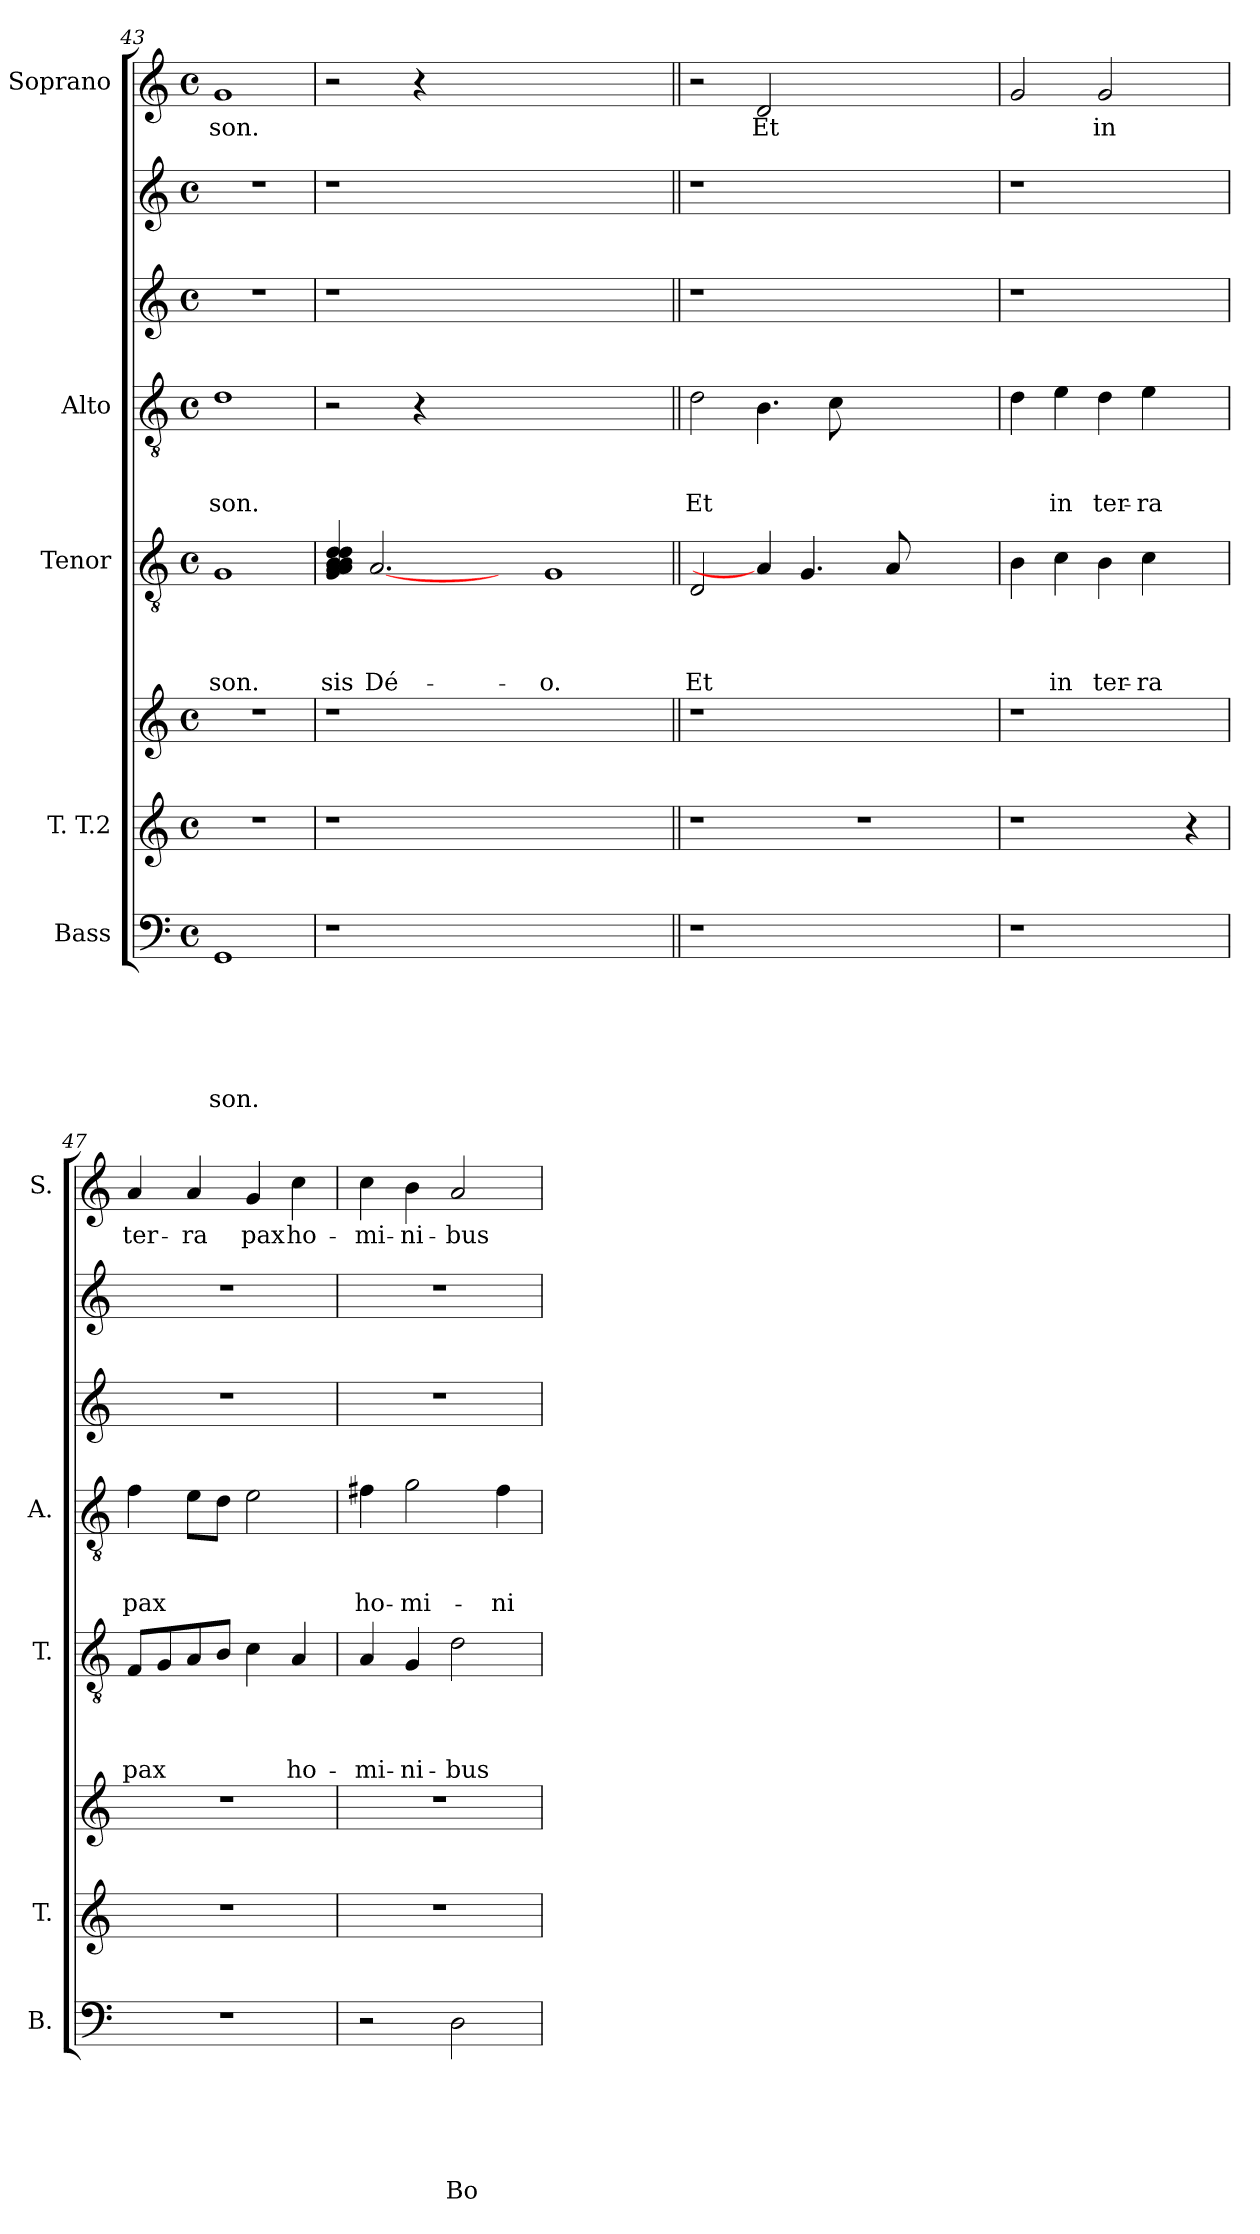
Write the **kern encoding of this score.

**kern	**text	**text	**text	**text	**text	**text	**kern	**kern	**kern	**text	**text	**text	**text	**kern	**text	**text	**text	**kern	**kern	**kern	**text
*part7	*part7	*part7	*part7	*part7	*part7	*part7	*part6	*part6	*part5	*part5	*part5	*part5	*part5	*part4	*part4	*part4	*part4	*part3	*part2	*part1	*part1
*staff8	*staff8	*staff8	*staff8	*staff8	*staff8	*staff8	*staff7	*staff6	*staff5	*staff5	*staff5	*staff5	*staff5	*staff4	*staff4	*staff4	*staff4	*staff3	*staff2	*staff1	*staff1
*I"Bass	*	*	*	*	*	*	*I"T. T.2	*	*I"Tenor	*	*	*	*	*I"Alto	*	*	*	*	*	*I"Soprano	*
*I'B.	*	*	*	*	*	*	*I'T.	*	*I'T.	*	*	*	*	*I'A.	*	*	*	*	*	*I'S.	*
*clefF4	*	*	*	*	*	*	*clefG2	*clefG2	*clefGv2	*	*	*	*	*clefGv2	*	*	*	*clefG2	*clefG2	*clefG2	*
*k[]	*	*	*	*	*	*	*k[]	*k[]	*k[]	*	*	*	*	*k[]	*	*	*	*k[]	*k[]	*k[]	*
*C:	*	*	*	*	*	*	*C:	*C:	*C:	*	*	*	*	*C:	*	*	*	*C:	*C:	*C:	*
*M4/4	*	*	*	*	*	*	*M4/4	*M4/4	*M4/4	*	*	*	*	*M4/4	*	*	*	*M4/4	*M4/4	*M4/4	*
*met(c)	*	*	*	*	*	*	*met(c)	*met(c)	*met(c)	*	*	*	*	*met(c)	*	*	*	*met(c)	*met(c)	*met(c)	*
=43	=43	=43	=43	=43	=43	=43	=43	=43	=43	=43	=43	=43	=43	=43	=43	=43	=43	=43	=43	=43	=43
!	!	!	!	!	!	!LO:LY:b	!	!	!	!	!	!	!LO:LY:b	!	!	!	!LO:LY:b	!	!	!	!LO:LY:b
1GG	.	.	.	.	.	-son.	1r	1r	1G	.	.	.	-son.	1d	.	.	-son.	1r	1r	1g	-son.
!!LO:PB:g=z
=44!	=44!	=44!	=44!	=44!	=44!	=44!	=44!	=44!	=44!	=44!	=44!	=44!	=44!	=44!	=44!	=44!	=44!	=44!	=44!	=44!	=44!
!	!	!	!	!	!	!	!	!	!	!	!	!	!LO:LY:b	!	!	!	!	!	!	!	!
1r	.	.	.	.	.	.	1r	1r	4G/ 4A/ 4A/ 4B/ 4B/ 4d/ 4d/	.	.	.	-sis	2r	.	.	.	1r	1r	2r	.
!	!	!	!	!	!	!	!	!	!	!	!	!	!LO:LY:b	!	!	!	!	!	!	!	!
.	.	.	.	.	.	.	.	.	[2.A	.	.	.	Dé-	.	.	.	.	.	.	.	.
.	.	.	.	.	.	.	.	.	.	.	.	.	.	4r	.	.	.	.	.	4r	.
.	.	.	.	.	.	.	.	.	.	.	.	.	.	1.ryy	.	.	.	.	.	1.ryy	.
1ryy	.	.	.	.	.	.	1ryy	1ryy	4ryy	.	.	.	.	.	.	.	.	1ryy	1ryy	.	.
!	!	!	!	!	!	!	!	!	!	!	!	!	!LO:LY:b	!	!	!	!	!	!	!	!
.	.	.	.	.	.	.	.	.	1G	.	.	.	-o.	.	.	.	.	.	.	.	.
4ryy	.	.	.	.	.	.	4ryy	4ryy	.	.	.	.	.	.	.	.	.	4ryy	4ryy	.	.
=45||	=45||	=45||	=45||	=45||	=45||	=45||	=45||	=45||	=45||	=45||	=45||	=45||	=45||	=45||	=45||	=45||	=45||	=45||	=45||	=45||	=45||
!	!	!	!	!	!	!	!	!	!	!	!	!	!LO:LY:b	!	!	!	!LO:LY:b	!	!	!	!
1r	.	.	.	.	.	.	1r	1r	2D/	.	.	.	Et	2d\	.	.	Et	1r	1r	2r	.
!	!	!	!	!	!	!	!	!	!	!	!	!	!	!	!	!	!	!	!	!	!LO:LY:b
.	.	.	.	.	.	.	.	.	4A]	.	.	.	.	4.B\	.	.	.	.	.	2d/	Et
.	.	.	.	.	.	.	.	.	4.G/	.	.	.	.	.	.	.	.	.	.	.	.
.	.	.	.	.	.	.	.	.	.	.	.	.	.	8c\	.	.	.	.	.	.	.
1ryy	.	.	.	.	.	.	1r	1ryy	.	.	.	.	.	1ryy	.	.	.	1ryy	1ryy	1ryy	.
.	.	.	.	.	.	.	.	.	8A/	.	.	.	.	.	.	.	.	.	.	.	.
.	.	.	.	.	.	.	.	.	2.ryy	.	.	.	.	.	.	.	.	.	.	.	.
=46	=46	=46	=46	=46	=46	=46	=46	=46	=46	=46	=46	=46	=46	=46	=46	=46	=46	=46	=46	=46	=46
1r	.	.	.	.	.	.	1r	1r	4B\	.	.	.	.	4d\	.	.	.	1r	1r	2g/	.
!	!	!	!	!	!	!	!	!	!	!	!	!	!LO:LY:b	!	!	!	!LO:LY:b	!	!	!	!
.	.	.	.	.	.	.	.	.	4c\	.	.	.	in	4e\	.	.	in	.	.	.	.
!	!	!	!	!	!	!	!	!	!	!	!	!	!LO:LY:b	!	!	!	!LO:LY:b	!	!	!	!LO:LY:b
.	.	.	.	.	.	.	.	.	4B\	.	.	.	ter-	4d\	.	.	ter-	.	.	2g/	in
!	!	!	!	!	!	!	!	!	!	!	!	!	!LO:LY:b	!	!	!	!LO:LY:b	!	!	!	!
.	.	.	.	.	.	.	.	.	4c\	.	.	.	-ra	4e\	.	.	-ra	.	.	.	.
4ryy	.	.	.	.	.	.	4r	4ryy	4ryy	.	.	.	.	4ryy	.	.	.	4ryy	4ryy	4ryy	.
=47	=47	=47	=47	=47	=47	=47	=47	=47	=47	=47	=47	=47	=47	=47	=47	=47	=47	=47	=47	=47	=47
!	!	!	!	!	!	!	!	!	!	!	!	!	!LO:LY:b	!	!	!	!LO:LY:b	!	!	!	!LO:LY:b
1r	.	.	.	.	.	.	1r	1r	8F/L	.	.	.	pax	4f\	.	.	pax	1r	1r	4a/	ter-
.	.	.	.	.	.	.	.	.	8G/	.	.	.	.	.	.	.	.	.	.	.	.
!	!	!	!	!	!	!	!	!	!	!	!	!	!	!	!	!	!	!	!	!	!LO:LY:b
.	.	.	.	.	.	.	.	.	8A/	.	.	.	.	8e\L	.	.	.	.	.	4a/	-ra
.	.	.	.	.	.	.	.	.	8B/J	.	.	.	.	8d\J	.	.	.	.	.	.	.
!	!	!	!	!	!	!	!	!	!	!	!	!	!	!	!	!	!	!	!	!	!LO:LY:b
.	.	.	.	.	.	.	.	.	4c\	.	.	.	.	2e\	.	.	.	.	.	4g/	pax
!	!	!	!	!	!	!	!	!	!	!	!	!	!LO:LY:b	!	!	!	!	!	!	!	!LO:LY:b
.	.	.	.	.	.	.	.	.	4A/	.	.	.	ho-	.	.	.	.	.	.	4cc\	ho-
!!LO:LB:g=z
=48	=48	=48	=48	=48	=48	=48	=48	=48	=48	=48	=48	=48	=48	=48	=48	=48	=48	=48	=48	=48	=48
!	!	!	!	!	!	!	!	!	!	!	!	!	!LO:LY:b	!	!	!	!LO:LY:b	!	!	!	!LO:LY:b
2r	.	.	.	.	.	.	1r	1r	4A/	.	.	.	-mi-	4f#X\	.	.	ho-	1r	1r	4cc\	-mi-
!	!	!	!	!	!	!	!	!	!	!	!	!	!LO:LY:b	!	!	!	!LO:LY:b	!	!	!	!LO:LY:b
.	.	.	.	.	.	.	.	.	4G/	.	.	.	-ni-	2g\	.	.	-mi-	.	.	4b\	-ni-
!	!	!	!	!	!	!LO:LY:b	!	!	!	!	!	!	!LO:LY:b	!	!	!	!	!	!	!	!LO:LY:b
2D\	.	.	.	.	.	Bo-	.	.	2d\	.	.	.	-bus	.	.	.	.	.	.	2a/	-bus
!	!	!	!	!	!	!	!	!	!	!	!	!	!	!	!	!	!LO:LY:b	!	!	!	!
.	.	.	.	.	.	.	.	.	.	.	.	.	.	4f#\	.	.	-ni-	.	.	.	.
=	=	=	=	=	=	=	=	=	=	=	=	=	=	=	=	=	=	=	=	=	=
*-	*-	*-	*-	*-	*-	*-	*-	*-	*-	*-	*-	*-	*-	*-	*-	*-	*-	*-	*-	*-	*-
